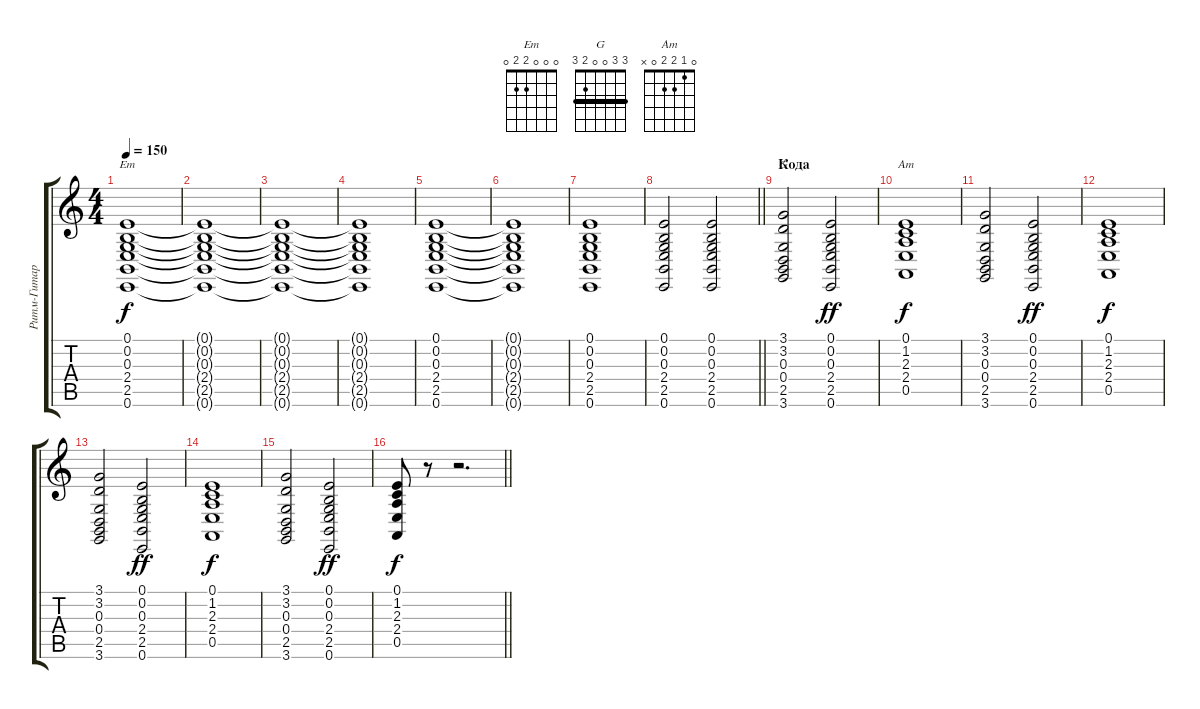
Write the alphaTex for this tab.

\track ("Ритм-Гитара (Бой)" "Ритм-Гитар") {instrument orchestralharp}
\staff {score tabs}
\tuning (E4 B3 G3 D3 A2 E2) {hide}
\chord ("Em" 0 0 0 2 2 0)
\chord ("G" 3 3 0 0 2 3) {barre 3}
\chord ("Am" 0 1 2 2 0 x)
\ts (4 4)
\tempo 150
\clef g2
\ks c
(0.1 0.2 0.3 2.4 2.5 0.6).1{ch "Em" dy f} |
(0.1{t} 0.2{t} 0.3{t} 2.4{t} 2.5{t} 0.6{t}).1 |
(0.1{t} 0.2{t} 0.3{t} 2.4{t} 2.5{t} 0.6{t}).1 |
(0.1{t} 0.2{t} 0.3{t} 2.4{t} 2.5{t} 0.6{t}).1 |
(0.1 0.2 0.3 2.4 2.5 0.6).1 |
(0.1{t} 0.2{t} 0.3{t} 2.4{t} 2.5{t} 0.6{t}).1 |
(0.1 0.2 0.3 2.4 2.5 0.6).1 |
\barLineRight lightlight
(0.1 0.2 0.3 2.4 2.5 0.6).2 (0.1 0.2 0.3 2.4 2.5 0.6).2 |
\section ("" "Кода")
(3.1 3.2 0.3 0.4 2.5 3.6).2{ch "G"} (0.1 0.2 0.3 2.4 2.5 0.6).2{dy ff} |
(0.1 1.2 2.3 2.4 0.5).1{ch "Am" dy f} |
(3.1 3.2 0.3 0.4 2.5 3.6).2 (0.1 0.2 0.3 2.4 2.5 0.6).2{dy ff} |
(0.1 1.2 2.3 2.4 0.5).1{dy f} |
(3.1 3.2 0.3 0.4 2.5 3.6).2 (0.1 0.2 0.3 2.4 2.5 0.6).2{dy ff} |
(0.1 1.2 2.3 2.4 0.5).1{dy f} |
(3.1 3.2 0.3 0.4 2.5 3.6).2 (0.1 0.2 0.3 2.4 2.5 0.6).2{dy ff} |
\barLineRight lightlight
(0.1 1.2 2.3 2.4 0.5).8{dy f} r.8 r.2{d}
